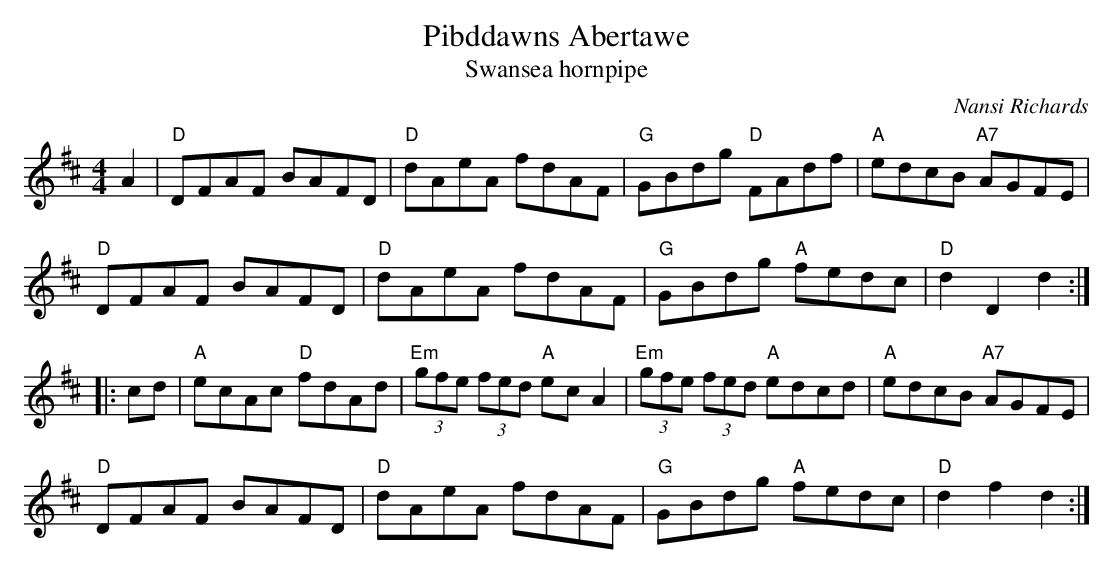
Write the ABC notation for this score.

X:1
T:Pibddawns Abertawe
T:Swansea hornpipe
C:Nansi Richards
M:4/4
L:1/8
K:D
A2 | "D"DFAF BAFD | "D"dAeA fdAF |\
 "G"GBdg "D"FAdf | "A"edcB "A7"AGFE |
"D"DFAF BAFD | "D"dAeA fdAF |\
 "G"GBdg "A"fedc | "D"d2 D2 d2 :|
|: cd | "A"ecAc "D"fdAd | (3"Em"gfe (3fed "A"ecA2 |\
 (3"Em"gfe (3fed "A"edcd | "A"edcB "A7"AGFE |
"D"DFAF BAFD | "D"dAeA fdAF |\
 "G"GBdg "A"fedc | "D"d2 f2 d2 :|
